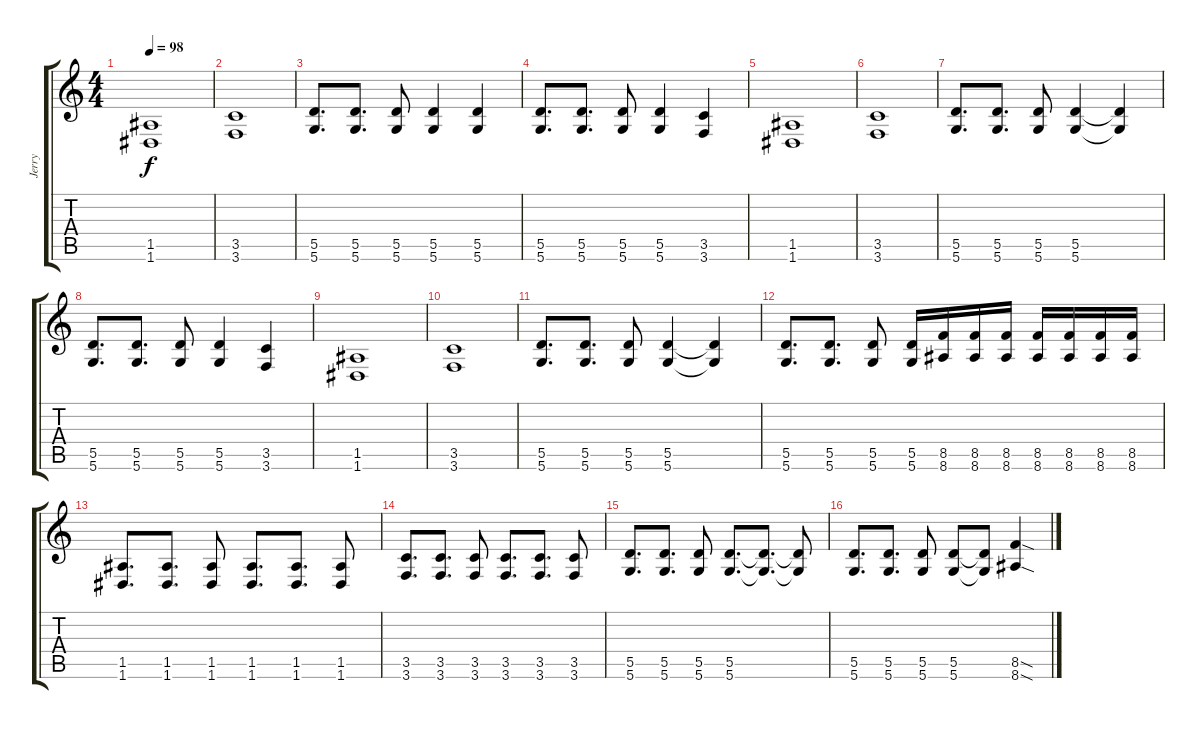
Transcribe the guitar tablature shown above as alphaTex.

\track ("Jerry" "Jerry") {instrument distortionguitar}
\staff {score tabs}
\tuning (E4 B3 G3 D3 A2 D2) {hide}
\ts (4 4)
\tempo 98
\clef g2
\ks c
(1.5 1.6).1{dy f} |
(3.5 3.6).1 |
(5.5 5.6).8{d} (5.5 5.6).8{d} (5.5 5.6).8 (5.5 5.6).4 (5.5 5.6).4 |
(5.5 5.6).8{d} (5.5 5.6).8{d} (5.5 5.6).8 (5.5 5.6).4 (3.5 3.6).4 |
(1.5 1.6).1 |
(3.5 3.6).1 |
(5.5 5.6).8{d} (5.5 5.6).8{d} (5.5 5.6).8 (5.5 5.6).4 (5.5{t} 5.6{t}).4 |
(5.5 5.6).8{d} (5.5 5.6).8{d} (5.5 5.6).8 (5.5 5.6).4 (3.5 3.6).4 |
(1.5 1.6).1 |
(3.5 3.6).1 |
(5.5 5.6).8{d} (5.5 5.6).8{d} (5.5 5.6).8 (5.5 5.6).4 (5.5{t} 5.6{t}).4 |
(5.5 5.6).8{d} (5.5 5.6).8{d} (5.5 5.6).8 (5.5 5.6).16 (8.5 8.6).16 (8.5 8.6).16 (8.5 8.6).16 (8.5 8.6).16 (8.5 8.6).16 (8.5 8.6).16 (8.5 8.6).16 |
(1.5 1.6).8{d} (1.5 1.6).8{d} (1.5 1.6).8 (1.5 1.6).8{d} (1.5 1.6).8{d} (1.5 1.6).8 |
(3.5 3.6).8{d} (3.5 3.6).8{d} (3.5 3.6).8 (3.5 3.6).8{d} (3.5 3.6).8{d} (3.5 3.6).8 |
(5.5 5.6).8{d} (5.5 5.6).8{d} (5.5 5.6).8 (5.5 5.6).8{d} (5.5{t} 5.6{t}).8{d} (5.5{t} 5.6{t}).8 |
(5.5 5.6).8{d} (5.5 5.6).8{d} (5.5 5.6).8 (5.5 5.6).8 (5.5{t} 5.6{t}).8 (8.5{sod} 8.6{sod}).4
